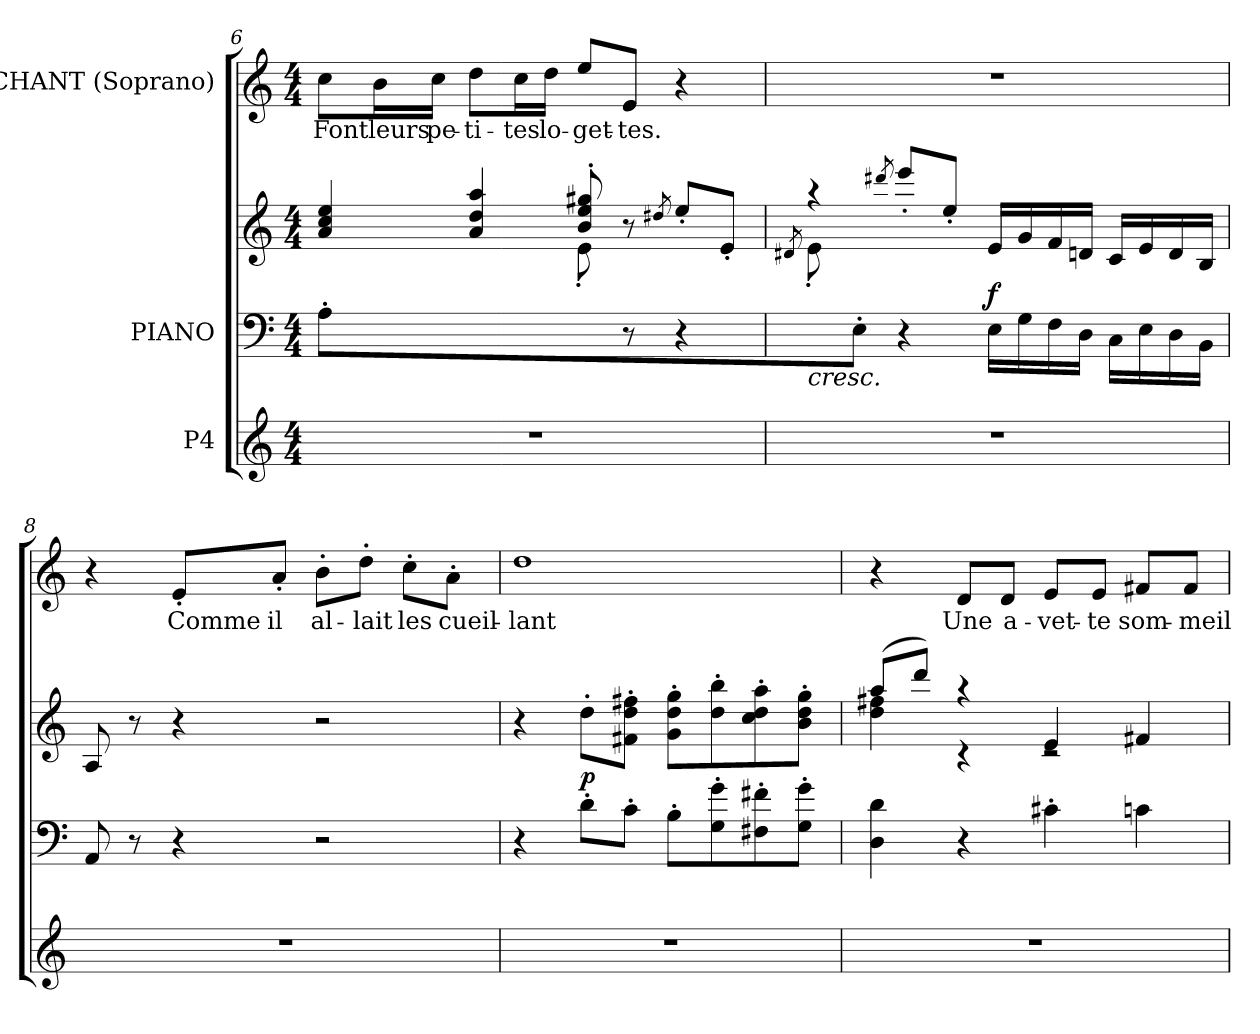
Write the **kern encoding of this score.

**kern	**kern	**kern	**dynam	**kern	**text
*part3	*part2	*part2	*part2	*part1	*part1
*staff4	*staff3	*staff2	*staff2/3	*staff1	*staff1
*I"P4	*I"PIANO	*	*	*I"CHANT (Soprano)	*
!!LO:LB:g=z
*clefG2	*clefF4	*clefG2	*	*clefG2	*
*k[]	*k[]	*k[]	*	*k[]	*
*C:	*C:	*C:	*	*C:	*
*M4/4	*M4/4	*M4/4	*	*M4/4	*
=6	=6	=6	=6	=6	=6
*	*	*^	*	*	*
!	!	!	!	!	!	!LO:LY:b
1r	8A'<\L	4a/ 4cc/ 4ee/	8ryy	.	8cc\L	Font
!	!	!	!	!	!	!LO:LY:b
.	2ryy	.	8g'<\	.	16b\L	leurs
!	!	!	!	!	!	!LO:LY:b
.	.	.	.	.	16cc\JJ	pe-
!	!	!	!	!	!	!LO:LY:b
.	.	4a/ 4dd/ 4aa/	8f#X'>'<\	.	8dd\L	-ti-
!	!	!	!	!	!	!LO:LY:b
.	.	.	8fn'<\J	.	16cc\L	-tes
!	!	!	!	!	!	!LO:LY:b
.	.	.	.	.	16dd\JJ	lo-
!	!	!	!	!	!	!LO:LY:b
.	.	8b/'> 8ee/'> 8gg#X/'>	8e'<\	.	8ee/L	-get-
!	!	!	!	!	!	!LO:LY:b
.	8r	8r	4.ryy	.	8e/J	-tes.
.	.	8qdd#X/	.	.	.	.
.	4r	8ee'</L	.	.	4r	.
.	.	8e'</J	.	.	.	.
=7	=7	=7	=7	=7	=7	=7
.	.	.	8qd#X/	.	.	.
!	!LO:TX:b:i:t=cresc.	!	!	!	!	!
1r	8ryy	4raa	8e'>\L	.	1r	.
.	8E'>\J	.	2..ryy	.	.	.
.	.	8qddd#X/	.	.	.	.
.	4r	8eee'</L	.	.	.	.
.	.	8ee'</J	.	.	.	.
!	!	!	!	!LO:DY:a=2	!	!
.	16E\LL	16e/LL	.	f	.	.
.	16G\	16g/	.	.	.	.
.	16F\	16f/	.	.	.	.
.	16D\JJ	16d/JJ	.	.	.	.
.	16C\LL	16c/LL	.	.	.	.
.	16E\	16e/	.	.	.	.
.	16D\	16d/	.	.	.	.
.	16BB\JJ	16B/JJ	.	.	.	.
*	*	*v	*v	*	*	*
=8	=8	=8	=8	=8	=8
1r	8AA/	8A/	.	4r	.
.	8r	8r	.	.	.
!	!	!	!	!	!LO:LY:b
.	4r	4r	.	8e'</L	Comme
!	!	!	!	!	!LO:LY:b
.	.	.	.	8a'</J	il
!	!	!	!	!	!LO:LY:b
.	2r	2r	.	8b'>\L	al-
!	!	!	!	!	!LO:LY:b
.	.	.	.	8dd'>\J	-lait
!	!	!	!	!	!LO:LY:b
.	.	.	.	8cc'>\L	les
!	!	!	!	!	!LO:LY:b
.	.	.	.	8a'<\J	cueil-
!!LO:PB:g=z
=9	=9	=9	=9	=9	=9
!	!	!	!	!	!LO:LY:b
1r	4r	4r	.	1dd	-lant
!	!	!	!LO:DY:a=2	!	!
.	8d'>\L	8dd'>\L	p	.	.
.	8c'>\J	8f#X\'> 8dd\'> 8ff#X\'>J	.	.	.
.	8B'>\L	8g\'> 8dd\'> 8gg\'>L	.	.	.
.	8G\'> 8g\'>	8dd\'> 8bb\'>	.	.	.
.	8F#X\'> 8f#X\'>	8cc\'> 8dd\'> 8aa\'>	.	.	.
.	8G\'> 8g\'>J	8b\'> 8dd\'> 8gg\'>J	.	.	.
=10	=10	=10	=10	=10	=10
*	*	*^	*	*	*
1r	4D\ 4d\	(>8aa/L	4dd\ 4ff#X\	.	4r	.
.	.	8ddd/J)	.	.	.	.
!	!	!	!	!	!	!LO:LY:b
.	4r	4raa	4rc	.	8d/L	Une
!	!	!	!	!	!	!LO:LY:b
.	.	.	.	.	8d/J	a-
!	!	!	!	!	!	!LO:LY:b
.	4c#X'>\	4e/	2rc	.	8e/L	-vet-
!	!	!	!	!	!	!LO:LY:b
.	.	.	.	.	8e/J	-te
!	!	!	!	!	!	!LO:LY:b
.	4cn\	4f#X/	.	.	8f#X/L	som-
!	!	!	!	!	!	!LO:LY:b
.	.	.	.	.	8f#/J	-meil-
*	*	*v	*v	*	*	*
=	=	=	=	=	=
*-	*-	*-	*-	*-	*-
